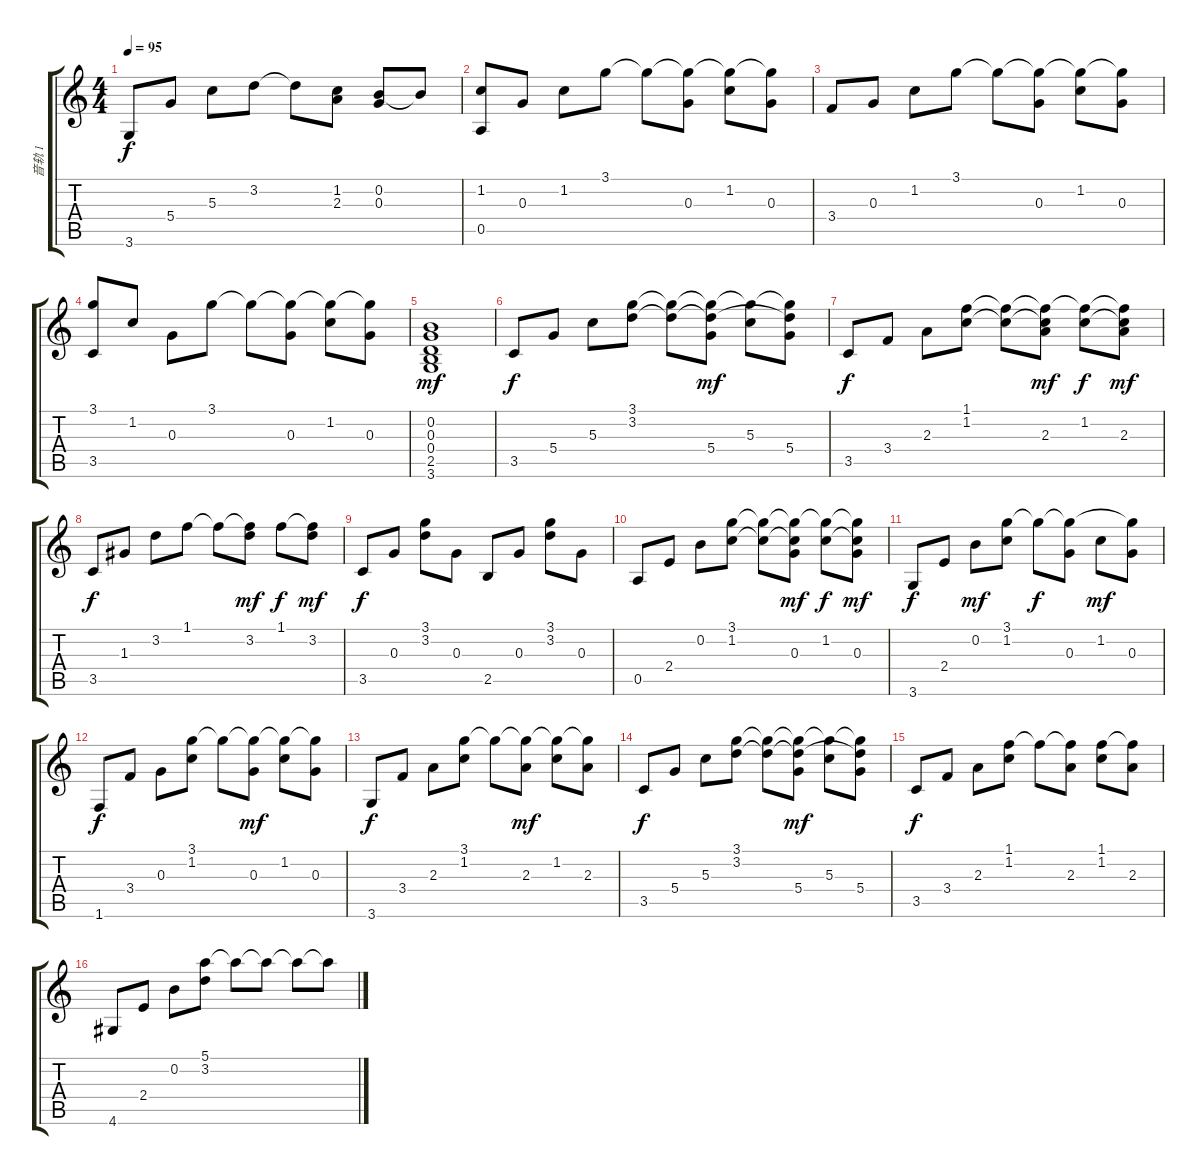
\track ("音轨 1" "音轨 1") {instrument acousticguitarsteel}
\staff {score tabs}
\tuning (E4 B3 G3 D3 A2 E2) {hide}
\ts (4 4)
\tempo 95
\clef g2
\ks c
3.6.8{dy f} 5.4.8 5.3.8 3.2.8 3.2{t}.8 (1.2 2.3).8 (0.2 0.3).8 0.2{t}.8 |
(1.2 0.5).8 0.3.8 1.2.8 3.1.8 3.1{t}.8 (3.1{t} 0.3).8 (3.1{t} 1.2).8 (3.1{t} 0.3).8 |
3.4.8 0.3.8 1.2.8 3.1.8 3.1{t}.8 (3.1{t} 0.3).8 (3.1{t} 1.2).8 (3.1{t} 0.3).8 |
(3.1 3.5).8 1.2.8 0.3.8 3.1.8 3.1{t}.8 (3.1{t} 0.3).8 (3.1{t} 1.2).8 (3.1{t} 0.3).8 |
(0.2 0.3 0.4 2.5 3.6).1{dy mf} |
3.5.8{dy f} 5.4.8 5.3.8 (3.1 3.2).8 (3.1{t} 3.2{t}).8 (3.1{t} 3.2{t} 5.4).8{dy mf} (3.1{t} 5.3).8 (3.1{t} 3.2{t} 5.4).8 |
3.5.8{dy f} 3.4.8 2.3.8 (1.1 1.2).8 (1.1{t} 1.2{t}).8 (1.1{t} 1.2{t} 2.3).8{dy mf} (1.1{t} 1.2).8{dy f} (1.1{t} 1.2{t} 2.3).8{dy mf} |
3.5.8{dy f} 1.3.8 3.2.8 1.1.8 1.1{t}.8 (1.1{t} 3.2).8{dy mf} 1.1.8{dy f} (1.1{t} 3.2).8{dy mf} |
3.5.8{dy f} 0.3.8 (3.1 3.2).8 0.3.8 2.5.8 0.3.8 (3.1 3.2).8 0.3.8 |
0.5.8 2.4.8 0.2.8 (3.1 1.2).8 (3.1{t} 1.2{t}).8 (3.1{t} 1.2{t} 0.3).8{dy mf} (3.1{t} 1.2).8{dy f} (3.1{t} 1.2{t} 0.3).8{dy mf} |
3.6.8{dy f} 2.4.8 0.2.8{dy mf} (3.1 1.2).8 3.1{t}.8{dy f} (3.1{t} 0.3).8 1.2.8{dy mf} (3.1{t} 0.3).8 |
1.6.8{dy f} 3.4.8 0.3.8 (3.1 1.2).8 3.1{t}.8 (3.1{t} 0.3).8{dy mf} (3.1{t} 1.2).8 (3.1{t} 0.3).8 |
3.6.8{dy f} 3.4.8 2.3.8 (3.1 1.2).8 3.1{t}.8 (3.1{t} 2.3).8{dy mf} (3.1{t} 1.2).8 (3.1{t} 2.3).8 |
3.5.8{dy f} 5.4.8 5.3.8 (3.1 3.2).8 (3.1{t} 3.2{t}).8 (3.1{t} 3.2{t} 5.4).8{dy mf} (3.1{t} 5.3).8 (3.1{t} 3.2{t} 5.4).8 |
3.5.8{dy f} 3.4.8 2.3.8 (1.1 1.2).8 1.1{t}.8 (1.1{t} 2.3).8 (1.1 1.2).8 (1.1{t} 2.3).8 |
4.6.8 2.4.8 0.2.8 (5.1 3.2).8 5.1{t}.8 5.1{t}.8 5.1{t}.8 5.1{t}.8
